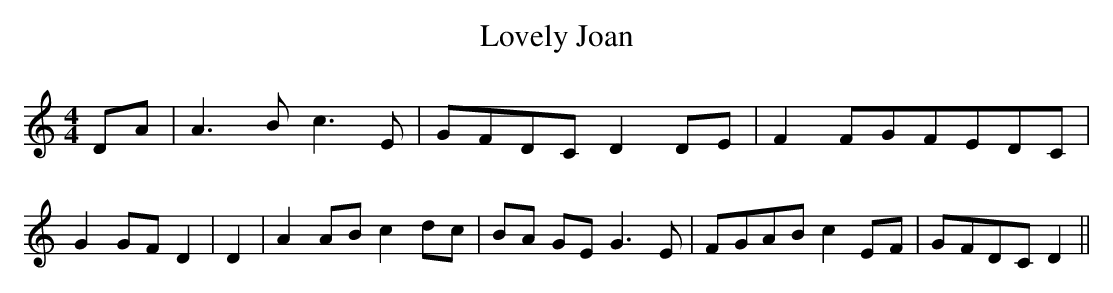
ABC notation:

X:1
T:Lovely Joan
M:4/4
L:1/8
K:C
D-A| A3 B c3 E|G-FD-C D2 DE| F2F-GF-ED-C| G2G-F D2| D2| A2A-B c2d-c|\
B-A GE G3 E|F-GA-B c2E-F|G-FD-C D2||
